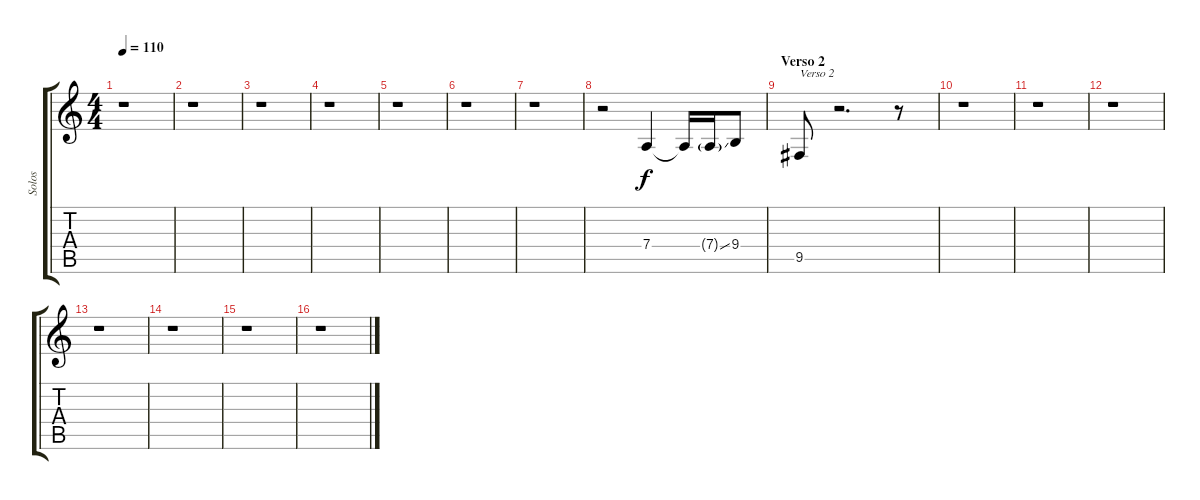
\track ("Solos" "Solos") {instrument rockorgan}
\staff {score tabs}
\tuning (E4 B3 G3 D3 A2 E2) {hide}
\ts (4 4)
\tempo 110
\clef g2
\ks c
r.1{dy f} |
r.1 |
r.1 |
r.1 |
r.1 |
r.1 |
r.1 |
r.2 7.4.4 7.4{t}.16 7.4{ss g}.16 9.4.8 |
\section ("" "Verso 2")
9.5.8{txt "Verso 2"} r.2{d} r.8 |
r.1 |
r.1 |
r.1 |
r.1 |
r.1 |
r.1 |
r.1
